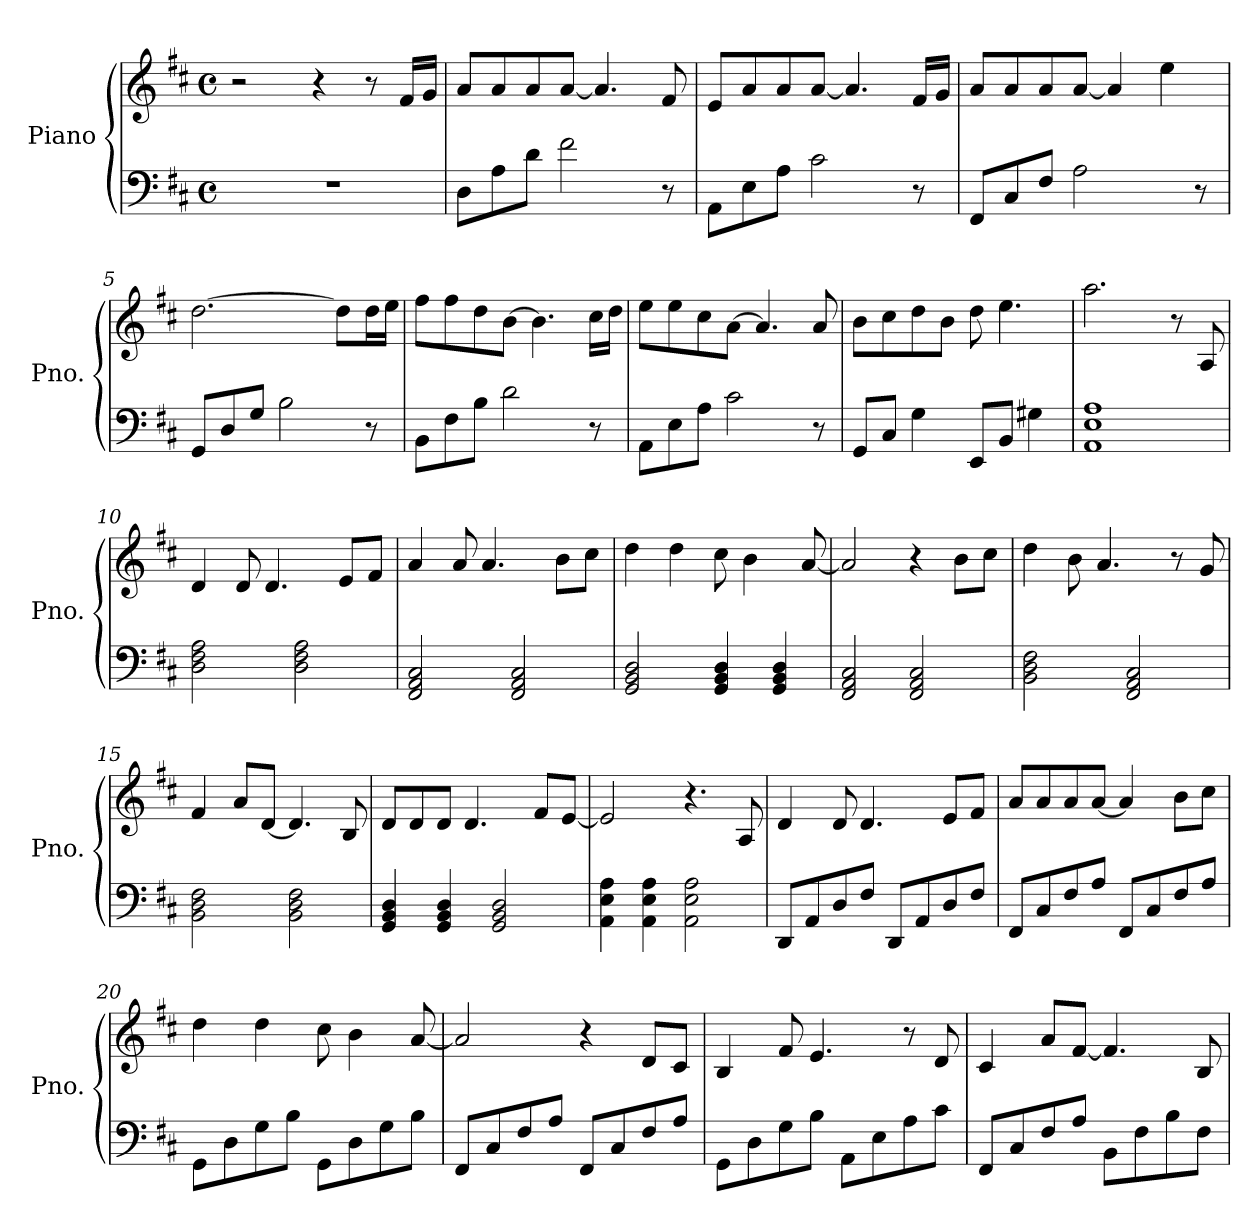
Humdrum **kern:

**kern	**kern
*part1	*part1
*staff2	*staff1
*I"Piano	*
*I'Pno.	*
*clefF4	*clefG2
*k[f#c#]	*k[f#c#]
*M4/4	*M4/4
*met(c)	*met(c)
=1	=1
1r	2r
*	*MM80
.	4r
.	8r
.	16f#/LL
.	16g/JJ
=2	=2
8D\L	8a/L
8A\	8a/
8d\J	8a/
2f#\	[8a/J
.	4.a/]
8r	8f#/
=3	=3
8AA\L	8e/L
8E\	8a/
8A\J	8a/
2c#\	[8a/J
.	4.a/]
8r	16f#/LL
.	16g/JJ
=4	=4
8FF#/L	8a/L
8C#/	8a/
8F#/J	8a/
2A\	[8a/J
.	4a/]
.	4ee\
8r	.
=5	=5
8GG/L	[2.dd\
8D/	.
8G/J	.
2B\	.
.	8dd\L]
8r	16dd\L
.	16ee\JJ
=6	=6
8BB\L	8ff#\L
8F#\	8ff#\
8B\J	8dd\
2d\	[8b\J
.	4.b\]
8r	16cc#\LL
.	16dd\JJ
!!LO:LB:g=z
=7	=7
8AA\L	8ee\L
8E\	8ee\
8A\J	8cc#\
2c#\	[8a\J
.	4.a/]
8r	8a/
=8	=8
8GG/L	8b\L
8C#/J	8cc#\
4G\	8dd\
.	8b\J
8EE/L	8dd\
8BB/J	4.ee\
4G#X\	.
=9	=9
*	*MM80
1AA 1E 1A	2.aa\
.	8r
.	8A/
=10	=10
2D\ 2F#\ 2A\	4d/
.	8d/
.	4.d/
2D\ 2F#\ 2A\	.
.	8e/L
.	8f#/J
=11	=11
2FF#/ 2AA/ 2C#/	4a/
.	8a/
.	4.a/
2FF#/ 2AA/ 2C#/	.
.	8b\L
.	8cc#\J
=12	=12
2GG/ 2BB/ 2D/	4dd\
.	4dd\
4GG/ 4BB/ 4D/	8cc#\
.	4b\
4GG/ 4BB/ 4D/	.
.	[8a/
=13	=13
2FF#/ 2AA/ 2C#/	2a/]
2FF#/ 2AA/ 2C#/	4r
.	8b\L
.	8cc#\J
!!LO:LB:g=z
=14	=14
2BB\ 2D\ 2F#\	4dd\
.	8b\
.	4.a/
2FF#/ 2AA/ 2C#/	.
.	8r
.	8g/
=15	=15
2BB\ 2D\ 2F#\	4f#/
.	8a/L
.	[8d/J
2BB\ 2D\ 2F#\	4.d/]
.	8B/
=16	=16
4GG/ 4BB/ 4D/	8d/L
.	8d/
4GG/ 4BB/ 4D/	8d/J
.	4.d/
2GG/ 2BB/ 2D/	.
.	8f#/L
.	[8e/J
=17	=17
4AA\ 4E\ 4A\	2e/]
4AA\ 4E\ 4A\	.
2AA\ 2E\ 2A\	4.r
.	8A/
=18	=18
8DD/L	4d/
8AA/	.
8D/	8d/
8F#/J	4.d/
8DD/L	.
8AA/	.
8D/	8e/L
8F#/J	8f#/J
=19	=19
8FF#/L	8a/L
8C#/	8a/
8F#/	8a/
8A/J	[8a/J
8FF#/L	4a/]
8C#/	.
8F#/	8b\L
8A/J	8cc#\J
!!LO:LB:g=z
=20	=20
8GG\L	4dd\
8D\	.
8G\	4dd\
8B\J	.
8GG\L	8cc#\
8D\	4b\
8G\	.
8B\J	[8a/
=21	=21
8FF#/L	2a/]
8C#/	.
8F#/	.
8A/J	.
8FF#/L	4r
8C#/	.
8F#/	8d/L
8A/J	8c#/J
=22	=22
8GG\L	4B/
8D\	.
8G\	8f#/
8B\J	4.e/
8AA\L	.
8E\	.
8A\	8r
8c#\J	8d/
=23	=23
8FF#/L	4c#/
8C#/	.
8F#/	8a/L
8A/J	[8f#/J
8BB\L	4.f#/]
8F#\	.
8B\	.
8F#\J	8B/
=	=
*-	*-
